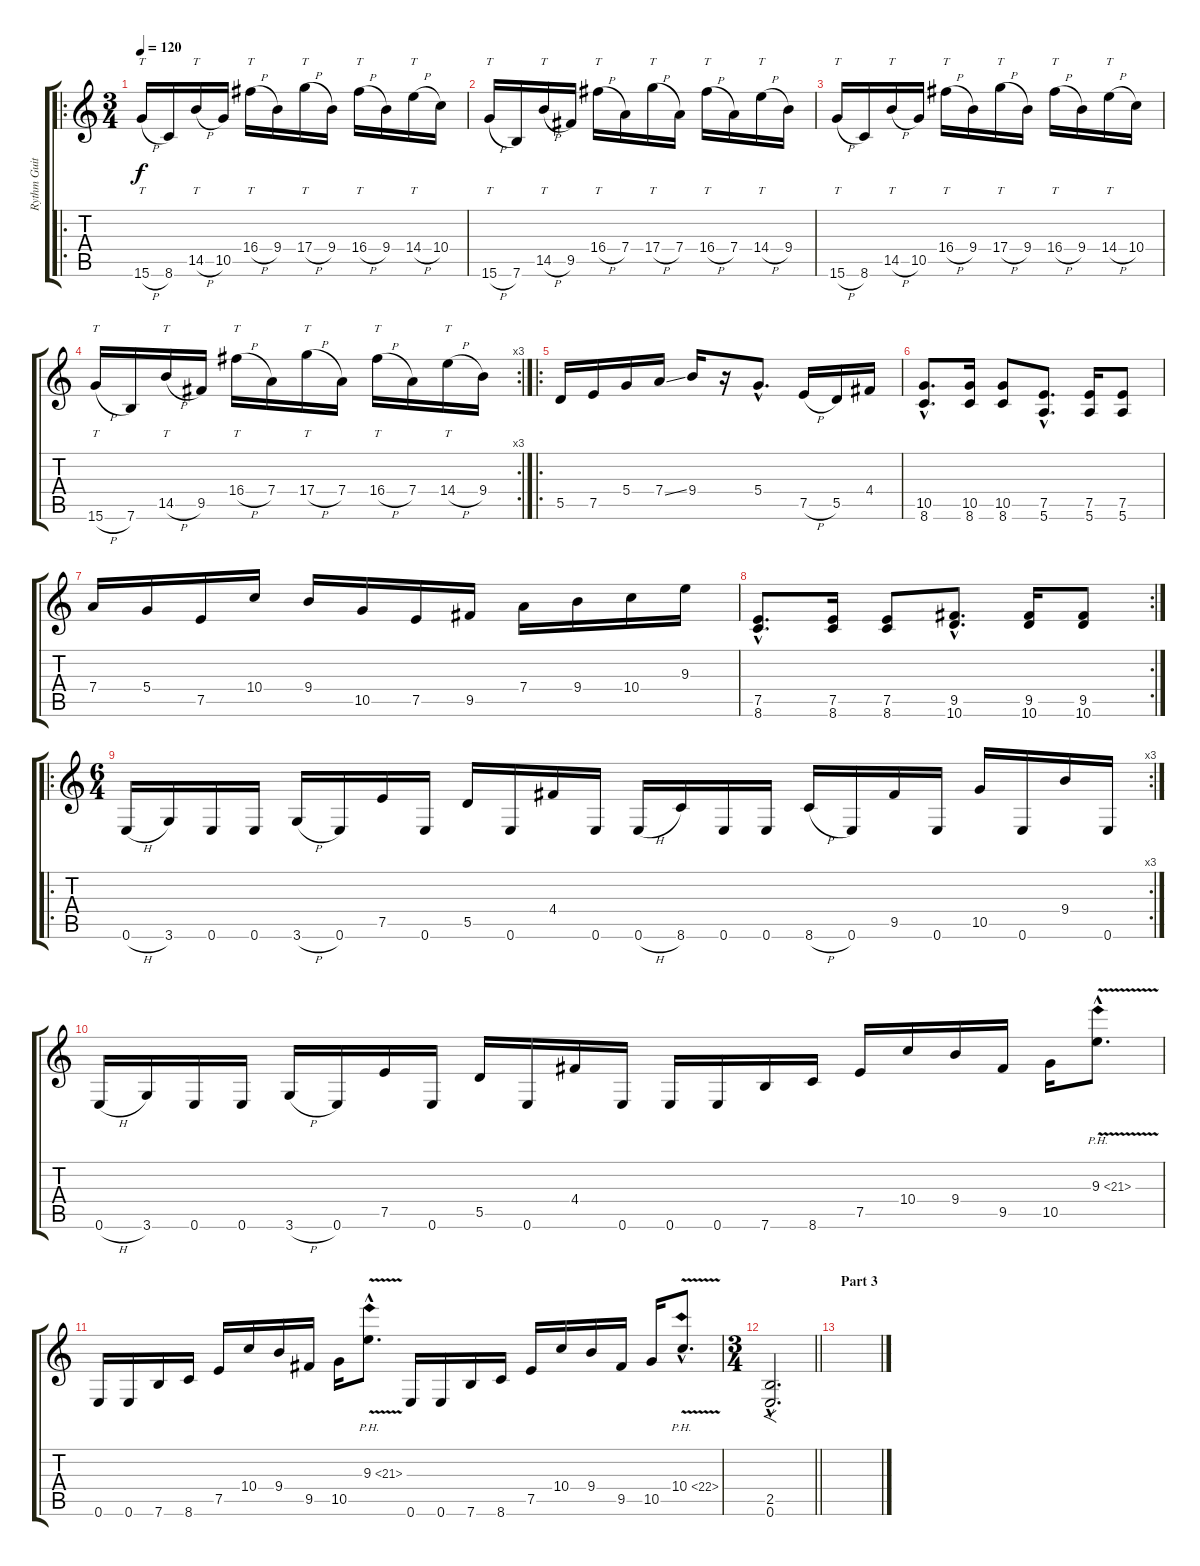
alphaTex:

\track ("Rythm Guitar" "Rythm Guit") {instrument acousticguitarsteel}
\staff {score tabs}
\tuning (E4 B3 G3 D3 A2 E2) {hide}
\ro
\ts (3 4)
\tempo 120
\clef g2
\ks c
15.6{h}.16{tt dy f} 8.6.16 14.5{h}.16{tt} 10.5.16 16.4{h}.16{tt} 9.4.16 17.4{h}.16{tt} 9.4.16 16.4{h}.16{tt} 9.4.16 14.4{h}.16{tt} 10.4.16 |
15.6{h}.16{tt} 7.6.16 14.5{h}.16{tt} 9.5.16 16.4{h}.16{tt} 7.4.16 17.4{h}.16{tt} 7.4.16 16.4{h}.16{tt} 7.4.16 14.4{h}.16{tt} 9.4.16 |
15.6{h}.16{tt} 8.6.16 14.5{h}.16{tt} 10.5.16 16.4{h}.16{tt} 9.4.16 17.4{h}.16{tt} 9.4.16 16.4{h}.16{tt} 9.4.16 14.4{h}.16{tt} 10.4.16 |
\rc 3
15.6{h}.16{tt} 7.6.16 14.5{h}.16{tt} 9.5.16 16.4{h}.16{tt} 7.4.16 17.4{h}.16{tt} 7.4.16 16.4{h}.16{tt} 7.4.16 14.4{h}.16{tt} 9.4.16 |
\ro
5.5.16 7.5.16 5.4.16 7.4{ss}.16 9.4.16 r.16 5.4{hac}.8{d} 7.5{h}.16 5.5.16 4.4.16 |
(10.5{hac} 8.6{hac}).8{d} (10.5 8.6).16 (10.5 8.6).8 (7.5{hac} 5.6{hac}).8{d} (7.5 5.6).16 (7.5 5.6).8 |
7.4.16 5.4.16 7.5.16 10.4.16 9.4.16 10.5.16 7.5.16 9.5.16 7.4.16 9.4.16 10.4.16 9.3.16 |
\rc 2
(7.5{hac} 8.6{hac}).8{d} (7.5 8.6).16 (7.5 8.6).8 (9.5{hac} 10.6{hac}).8{d} (9.5 10.6).16 (9.5 10.6).8 |
\ro
\rc 3
\ts (6 4)
0.6{h}.16 3.6.16 0.6.16 0.6.16 3.6{h}.16 0.6.16 7.5.16 0.6.16 5.5.16 0.6.16 4.4.16 0.6.16 0.6{h}.16 8.6.16 0.6.16 0.6.16 8.6{h}.16 0.6.16 9.5.16 0.6.16 10.5.16 0.6.16 9.4.16 0.6.16 |
0.6{h}.16 3.6.16 0.6.16 0.6.16 3.6{h}.16 0.6.16 7.5.16 0.6.16 5.5.16 0.6.16 4.4.16 0.6.16 0.6.16 0.6.16 7.6.16 8.6.16 7.5.16 10.4.16 9.4.16 9.5.16 10.5.16 9.3{ph 12 v hac}.8{d} |
0.6.16 0.6.16 7.6.16 8.6.16 7.5.16 10.4.16 9.4.16 9.5.16 10.5.16 9.3{ph 12 v hac}.8{d} 0.6.16 0.6.16 7.6.16 8.6.16 7.5.16 10.4.16 9.4.16 9.5.16 10.5.16 10.4{ph 12 v hac}.8{d} |
\ts (3 4)
\barLineRight lightlight
(2.5{hac} 0.6{hac}).2{f d} |
\section ("" "Part 3")
